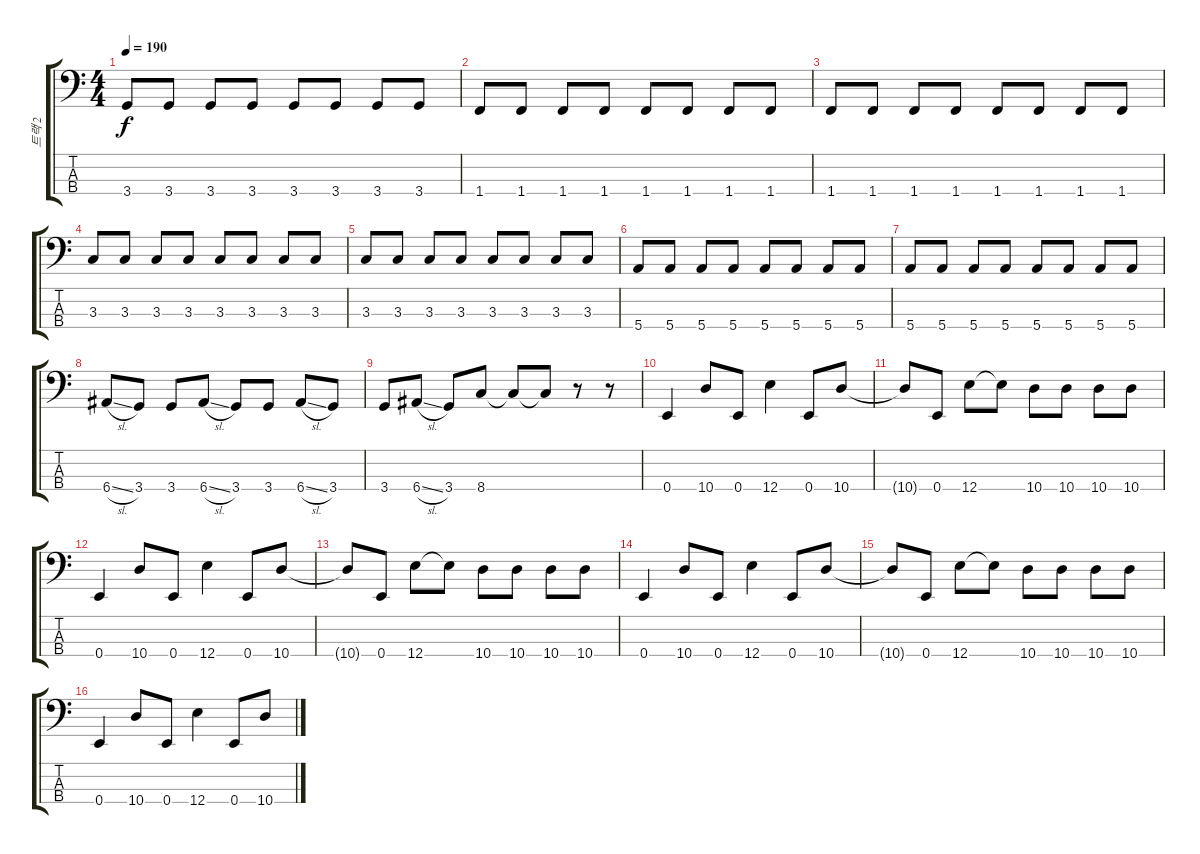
\track ("트랙 2" "트랙 2") {instrument electricbassfinger}
\staff {score tabs}
\tuning (G2 D2 A1 E1) {hide}
\ts (4 4)
\tempo 190
\clef f4
\ks c
3.4.8{dy f} 3.4.8 3.4.8 3.4.8 3.4.8 3.4.8 3.4.8 3.4.8 |
1.4.8 1.4.8 1.4.8 1.4.8 1.4.8 1.4.8 1.4.8 1.4.8 |
1.4.8 1.4.8 1.4.8 1.4.8 1.4.8 1.4.8 1.4.8 1.4.8 |
3.3.8 3.3.8 3.3.8 3.3.8 3.3.8 3.3.8 3.3.8 3.3.8 |
3.3.8 3.3.8 3.3.8 3.3.8 3.3.8 3.3.8 3.3.8 3.3.8 |
5.4.8 5.4.8 5.4.8 5.4.8 5.4.8 5.4.8 5.4.8 5.4.8 |
5.4.8 5.4.8 5.4.8 5.4.8 5.4.8 5.4.8 5.4.8 5.4.8 |
6.4{sl}.8 3.4.8 3.4.8 6.4{sl}.8 3.4.8 3.4.8 6.4{sl}.8 3.4.8 |
3.4.8 6.4{sl}.8 3.4.8 8.4.8 8.4{t}.8 8.4{t}.8 r.8 r.8 |
0.4.4 10.4.8 0.4.8 12.4.4 0.4.8 10.4.8 |
10.4{t}.8 0.4.8 12.4.8 12.4{t}.8 10.4.8 10.4.8 10.4.8 10.4.8 |
0.4.4 10.4.8 0.4.8 12.4.4 0.4.8 10.4.8 |
10.4{t}.8 0.4.8 12.4.8 12.4{t}.8 10.4.8 10.4.8 10.4.8 10.4.8 |
0.4.4 10.4.8 0.4.8 12.4.4 0.4.8 10.4.8 |
10.4{t}.8 0.4.8 12.4.8 12.4{t}.8 10.4.8 10.4.8 10.4.8 10.4.8 |
0.4.4 10.4.8 0.4.8 12.4.4 0.4.8 10.4.8
